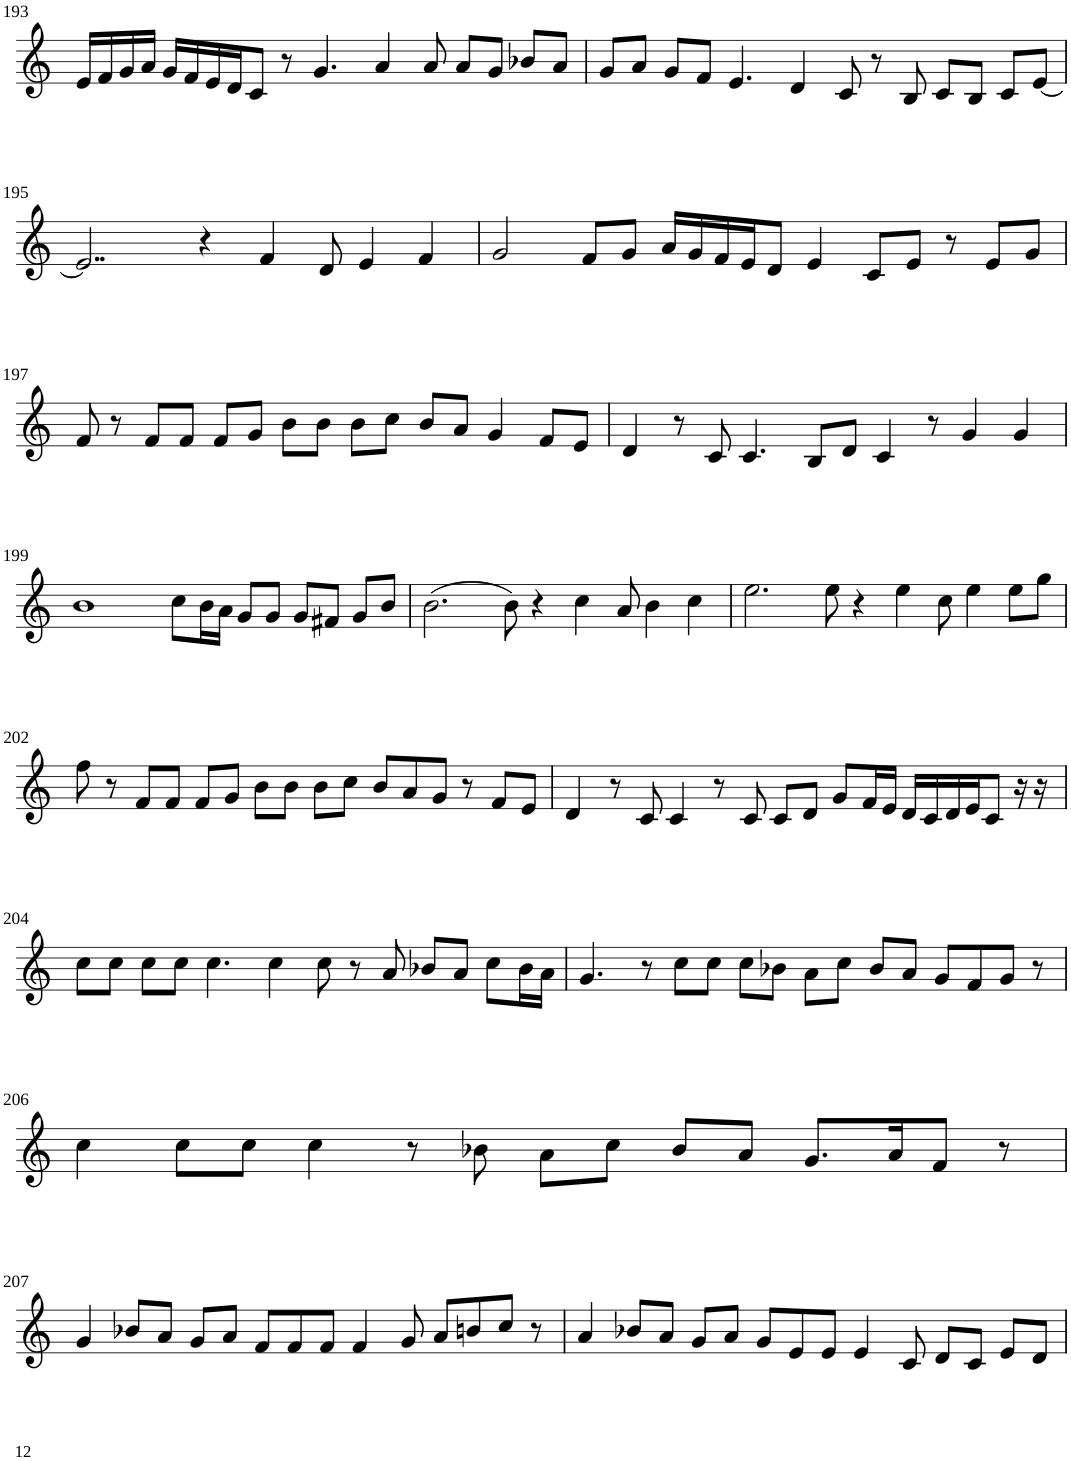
**kern
*part1
*staff1
*I"Violin
!!LO:PB:g=z
*clefG2
*k[]
*M8/4
=193
16e/LL
16f/
16g/
16a/JJ
16g/LL
16f/
16e/
16d/J
8c/J
8r
4.g/
4a/
8a/
8a/L
8g/J
8b-X/L
8a/J
=194
8g/L
8a/J
8g/L
8f/J
4.e/
4d/
8c/
8r
8B/
8c/L
8B/J
8c/L
[8e/J
!!LO:LB:g=z
=195
2..e/]
4r
4f/
8d/
4e/
4f/
=196
2g/
8f/L
8g/J
16a/LL
16g/
16f/
16e/J
8d/J
4e/
8c/L
8e/J
8r
8e/L
8g/J
!!LO:LB:g=z
=197
8f/
8r
8f/L
8f/J
8f/L
8g/J
8b\L
8b\J
8b\L
8cc\J
8b/L
8a/J
4g/
8f/L
8e/J
=198
4d/
8r
8c/
4.c/
8B/L
8d/J
4c/
8r
4g/
4g/
!!LO:LB:g=z
=199
1b
8cc\L
16b\L
16a\JJ
8g/L
8g/J
8g/L
8f#X/J
8g/L
8b/J
=200
(2.b\
8b\)
4r
4cc\
8a/
4b\
4cc\
=201
2.ee\
8ee\
4r
4ee\
8cc\
4ee\
8ee\L
8gg\J
!!LO:LB:g=z
=202
8ff\
8r
8f/L
8f/J
8f/L
8g/J
8b\L
8b\J
8b\L
8cc\J
8b/L
8a/
8g/J
8r
8f/L
8e/J
=203
4d/
8r
8c/
4c/
8r
8c/
8c/L
8d/J
8g/L
16f/L
16e/JJ
16d/LL
16c/
16d/
16e/J
8c/J
16r
16r
!!LO:LB:g=z
=204
8cc\L
8cc\J
8cc\L
8cc\J
4.cc\
4cc\
8cc\
8r
8a/
8b-X/L
8a/J
8cc\L
16b-\L
16a\JJ
=205
4.g/
8r
8cc\L
8cc\J
8cc\L
8b-X\J
8a\L
8cc\J
8b-/L
8a/J
8g/L
8f/
8g/J
8r
!!LO:LB:g=z
=206
4cc\
8cc\L
8cc\J
4cc\
8r
8b-X\
8a\L
8cc\J
8b-/L
8a/J
8.g/L
16a/K
8f/J
8r
!!LO:LB:g=z
=207
4g/
8b-X/L
8a/J
8g/L
8a/J
8f/L
8f/
8f/J
4f/
8g/
8a/L
8bn/
8cc/J
8r
=208
4a/
8b-X/L
8a/J
8g/L
8a/J
8g/L
8e/
8e/J
4e/
8c/
8d/L
8c/J
8e/L
8d/J
=
*-
